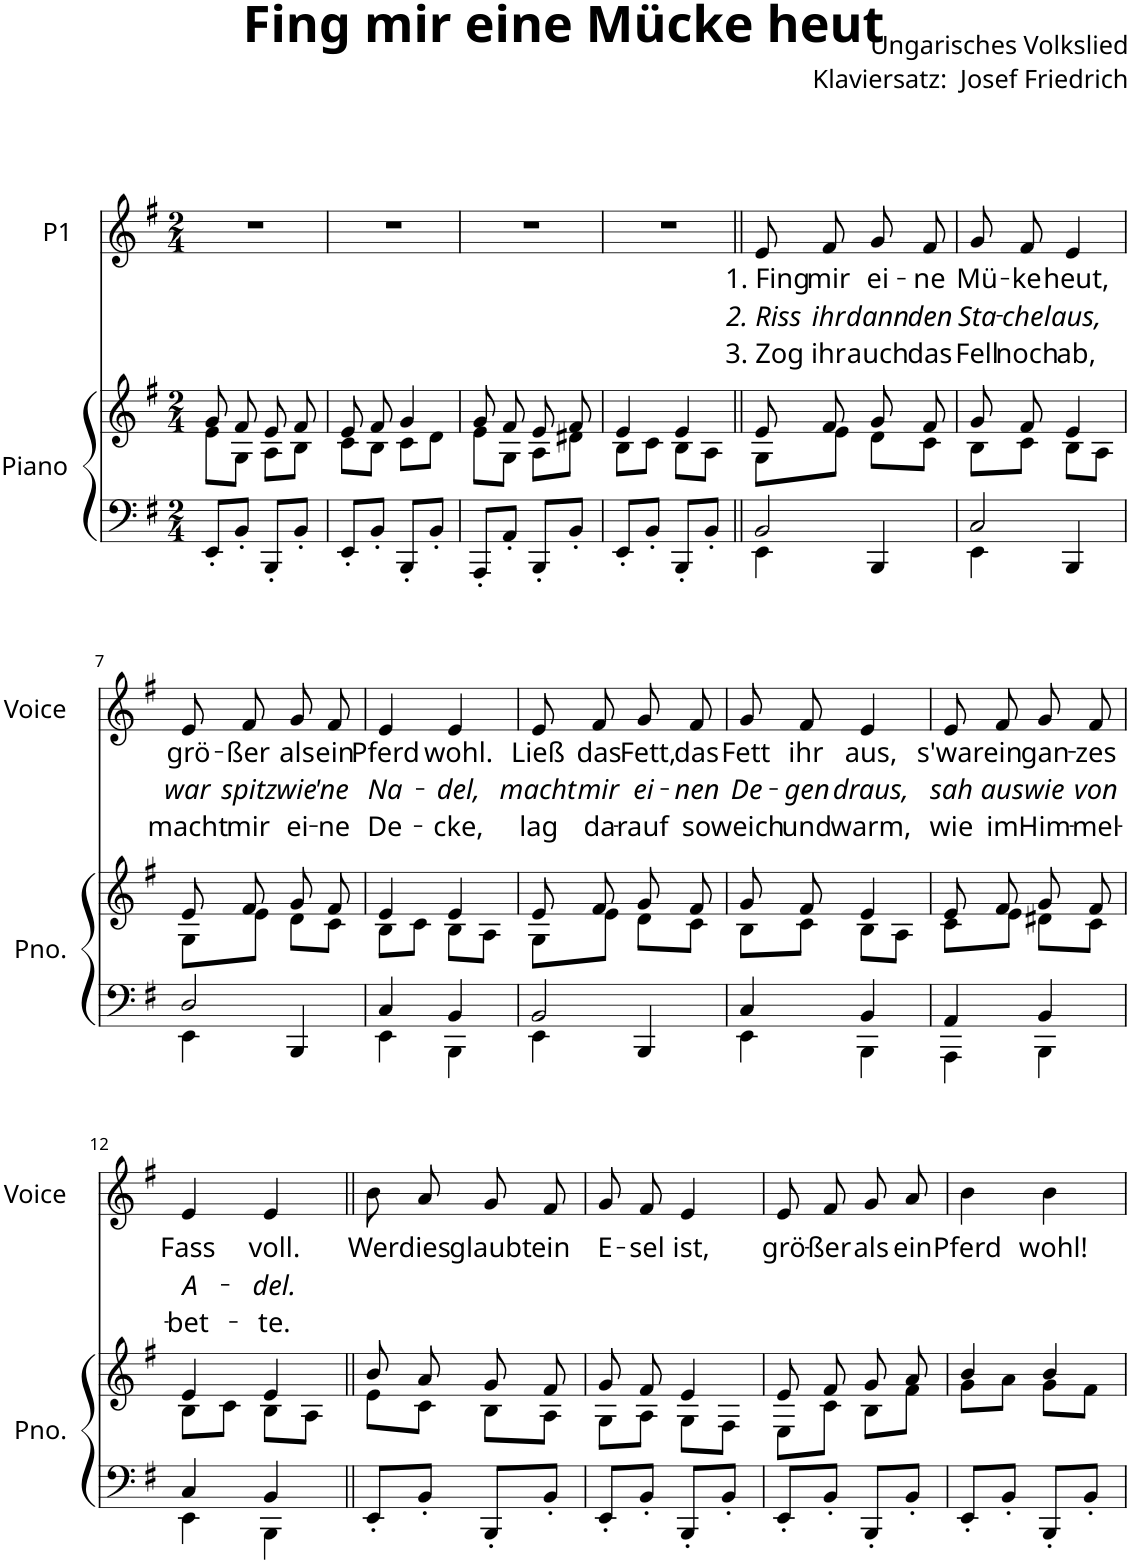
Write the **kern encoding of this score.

**kern	**kern	**kern	**text	**text	**text
*part2	*part2	*part1	*part1	*part1	*part1
*staff3	*staff2	*staff1	*staff1	*staff1	*staff1
*I"Piano	*	*I"P1	*	*	*
*I'Pno.	*	*	*	*	*
*clefF4	*clefG2	*clefG2	*	*	*
*k[f#]	*k[f#]	*k[f#]	*	*	*
*G:	*G:	*G:	*	*	*
*M2/4	*M2/4	*M2/4	*	*	*
=1	=1	=1	=1	=1	=1
*	*^	*	*	*	*
8EE'/L	8g/	8e\L	2r	.	.	.
8BB'/J	8f#/	8G\J	.	.	.	.
8BBB'/L	8e/	8A\L	.	.	.	.
8BB'/J	8f#/	8B\J	.	.	.	.
=2	=2	=2	=2	=2	=2	=2
8EE'/L	8e/	8c\L	2r	.	.	.
8BB'/J	8f#/	8B\J	.	.	.	.
8BBB'/L	4g/	8c\L	.	.	.	.
8BB'/J	.	8d\J	.	.	.	.
=3	=3	=3	=3	=3	=3	=3
8AAA'/L	8g/	8e\L	2r	.	.	.
8AA'/J	8f#/	8G\J	.	.	.	.
8BBB'/L	8e/	8A\L	.	.	.	.
8BB'/J	8f#/	8d#X\J	.	.	.	.
=4	=4	=4	=4	=4	=4	=4
8EE'/L	4e/	8B\L	2r	.	.	.
8BB'/J	.	8c\J	.	.	.	.
8BBB'/L	4e/	8B\L	.	.	.	.
8BB'/J	.	8A\J	.	.	.	.
=5||	=5||	=5||	=5||	=5||	=5||	=5||
*^	*	*	*	*	*	*
!	!	!	!	!	!LO:LY:b	!LO:LY:b	!LO:LY:b
2BB/	4EE\	8e/	8G\L	8e/L	1. Fing	2. Riss	3. Zog
!	!	!	!	!	!LO:LY:b	!LO:LY:b	!LO:LY:b
.	.	8f#/	8e\J	8f#/J	mir	ihr	ihr
!	!	!	!	!	!LO:LY:b	!LO:LY:b	!LO:LY:b
.	4BBB/	8g/	8d\L	8g/L	ei-	dann	auch
!	!	!	!	!	!LO:LY:b	!LO:LY:b	!LO:LY:b
.	.	8f#/	8c\J	8f#/J	-ne	den	das
=6	=6	=6	=6	=6	=6	=6	=6
!	!	!	!	!	!LO:LY:b	!LO:LY:b	!LO:LY:b
2C/	4EE\	8g/	8B\L	8g/L	Mü-	Sta-	Fell
!	!	!	!	!	!LO:LY:b	!LO:LY:b	!LO:LY:b
.	.	8f#/	8c\J	8f#/J	-ke	-chel	noch
!	!	!	!	!	!LO:LY:b	!LO:LY:b	!LO:LY:b
.	4BBB/	4e/	8B\L	4e/	heut,	aus,	ab,
.	.	.	8A\J	.	.	.	.
!!LO:LB:g=z
=7	=7	=7	=7	=7	=7	=7	=7
!	!	!	!	!	!LO:LY:b	!LO:LY:b	!LO:LY:b
2D/	4EE\	8e/	8G\L	8e/L	grö-	war	macht
!	!	!	!	!	!LO:LY:b	!LO:LY:b	!LO:LY:b
.	.	8f#/	8e\J	8f#/J	-ßer	spitz	mir
!	!	!	!	!	!LO:LY:b	!LO:LY:b	!LO:LY:b
.	4BBB/	8g/	8d\L	8g/L	als	wie	ei-
!	!	!	!	!	!LO:LY:b	!LO:LY:b	!LO:LY:b
.	.	8f#/	8c\J	8f#/J	ein	'ne	-ne
=8	=8	=8	=8	=8	=8	=8	=8
!	!	!	!	!	!LO:LY:b	!LO:LY:b	!LO:LY:b
4C/	4EE\	4e/	8B\L	4e/	Pferd	Na-	De-
.	.	.	8c\J	.	.	.	.
!	!	!	!	!	!LO:LY:b	!LO:LY:b	!LO:LY:b
4BB/	4BBB\	4e/	8B\L	4e/	wohl.	-del,	-cke,
.	.	.	8A\J	.	.	.	.
=9	=9	=9	=9	=9	=9	=9	=9
!	!	!	!	!	!LO:LY:b	!LO:LY:b	!LO:LY:b
2BB/	4EE\	8e/	8G\L	8e/L	Ließ	macht	lag
!	!	!	!	!	!LO:LY:b	!LO:LY:b	!LO:LY:b
.	.	8f#/	8e\J	8f#/J	das	mir	da-
!	!	!	!	!	!LO:LY:b	!LO:LY:b	!LO:LY:b
.	4BBB/	8g/	8d\L	8g/L	Fett,	ei-	-rauf
!	!	!	!	!	!LO:LY:b	!LO:LY:b	!LO:LY:b
.	.	8f#/	8c\J	8f#/J	das	-nen	so
=10	=10	=10	=10	=10	=10	=10	=10
!	!	!	!	!	!LO:LY:b	!LO:LY:b	!LO:LY:b
4C/	4EE\	8g/	8B\L	8g/L	Fett	De-	weich
!	!	!	!	!	!LO:LY:b	!LO:LY:b	!LO:LY:b
.	.	8f#/	8c\J	8f#/J	ihr	-gen	und
!	!	!	!	!	!LO:LY:b	!LO:LY:b	!LO:LY:b
4BB/	4BBB\	4e/	8B\L	4e/	aus,	draus,	warm,
.	.	.	8A\J	.	.	.	.
=11	=11	=11	=11	=11	=11	=11	=11
!	!	!	!	!	!LO:LY:b	!LO:LY:b	!LO:LY:b
4AA/	4AAA\	8e/	8c\L	8e/L	s'war	sah	wie
!	!	!	!	!	!LO:LY:b	!LO:LY:b	!LO:LY:b
.	.	8f#/	8e\J	8f#/J	ein	aus	im
!	!	!	!	!	!LO:LY:b	!LO:LY:b	!LO:LY:b
4BB/	4BBB\	8g/	8d#X\L	8g/L	gan-	wie	Him-
!	!	!	!	!	!LO:LY:b	!LO:LY:b	!LO:LY:b
.	.	8f#/	8c\J	8f#/J	-zes	von	-mel-
!!LO:LB:g=z
=12	=12	=12	=12	=12	=12	=12	=12
!	!	!	!	!	!LO:LY:b	!LO:LY:b	!LO:LY:b
4C/	4EE\	4e/	8B\L	4e/	Fass	A-	-bet-
.	.	.	8c\J	.	.	.	.
!	!	!	!	!	!LO:LY:b	!LO:LY:b	!LO:LY:b
4BB/	4BBB\	4e/	8B\L	4e/	voll.	-del.	-te.
.	.	.	8A\J	.	.	.	.
*v	*v	*	*	*	*	*	*
=13||	=13||	=13||	=13||	=13||	=13||	=13||
!	!	!	!	!LO:LY:b	!	!
8EE'/L	8b/	8e\L	8b/L	Wer	.	.
!	!	!	!	!LO:LY:b	!	!
8BB'/J	8a/	8c\J	8a/J	dies	.	.
!	!	!	!	!LO:LY:b	!	!
8BBB'/L	8g/	8B\L	8g/L	glaubt	.	.
!	!	!	!	!LO:LY:b	!	!
8BB'/J	8f#/	8A\J	8f#/J	ein	.	.
=14	=14	=14	=14	=14	=14	=14
!	!	!	!	!LO:LY:b	!	!
8EE'/L	8g/	8G\L	8g/L	E-	.	.
!	!	!	!	!LO:LY:b	!	!
8BB'/J	8f#/	8A\J	8f#/J	-sel	.	.
!	!	!	!	!LO:LY:b	!	!
8BBB'/L	4e/	8G\L	4e/	ist,	.	.
8BB'/J	.	8F#\J	.	.	.	.
=15	=15	=15	=15	=15	=15	=15
!	!	!	!	!LO:LY:b	!	!
8EE'/L	8e/	8E\L	8e/L	grö-	.	.
!	!	!	!	!LO:LY:b	!	!
8BB'/J	8f#/	8c\J	8f#/J	-ßer	.	.
!	!	!	!	!LO:LY:b	!	!
8BBB'/L	8g/	8B\L	8g/L	als	.	.
!	!	!	!	!LO:LY:b	!	!
8BB'/J	8a/	8f#\J	8a/J	ein	.	.
=16	=16	=16	=16	=16	=16	=16
!	!	!	!	!LO:LY:b	!	!
8EE'/L	4b/	8g\L	4b\	Pferd	.	.
8BB'/J	.	8a\J	.	.	.	.
!	!	!	!	!LO:LY:b	!	!
8BBB'/L	4b/	8g\L	4b\	wohl!	.	.
8BB'/J	.	8f#\J	.	.	.	.
*	*v	*v	*	*	*	*
=	=	=	=	=	=
*-	*-	*-	*-	*-	*-
